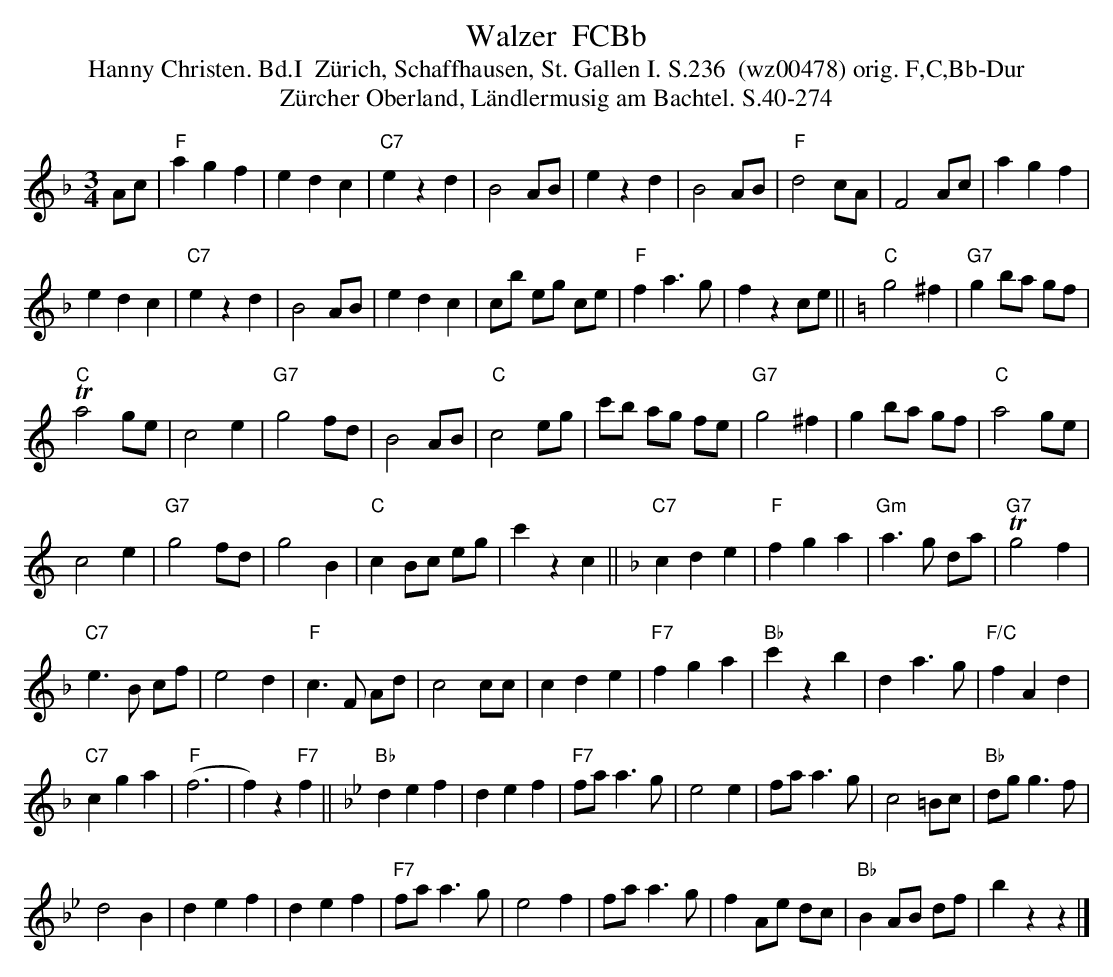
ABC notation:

X:1
T: Walzer  FCBb
T:Hanny Christen. Bd.I  Z\"urich, Schaffhausen, St. Gallen I. S.236  (wz00478) orig. F,C,Bb-Dur
T: Z\"urcher Oberland, L\"andlermusig am Bachtel. S.40-274
M:3/4
L:1/4
K:F %%MIDI gchordon
A/c/ | "F"agf | edc | "C7"ezd | B2A/B/ | ezd | B2A/B/ |  "F"d2c/A/ | F2A/c/ | agf |
edc | "C7"ezd | B2A/B/ | edc | c/b/ e/g/ c/e/ | "F"fa>g | fzc/e/ || [K:C] "C"g2^f | "G7"gb/a/ g/f/ |
"C"Ta2g/e/ | c2e | "G7"g2f/d/ | B2A/B/ | "C"c2e/g/ | c'/b/ a/g/ f/e/ | "G7"g2^f | gb/a/ g/f/ | "C"a2g/e/ |
c2e | "G7"g2f/d/ | g2B | "C"cB/c/ e/g/ | c'zc || [K:F] "C7"cde | "F"fga | "Gm"a>g d/a/ | "G7"Tg2f |
"C7"e>B c/f/ | e2d | "F"c>F A/d/ | c2c/c/ | cde | "F7"fga | "Bb"c'zb | da>g | "F/C"fAd |
"C7"cga | "F"(f3 | f)z"F7"f || [K:Bb] "Bb"def | def | "F7"f/a/a>g | e2e | f/a/a>g | c2=B/c/ | "Bb"d/g/g>f |
d2B | def | def | "F7"f/a/a>g | e2f | f/a/a>g | fA/e/ d/c/  | "Bb"BA/B/ d/f/ | bzz |]
